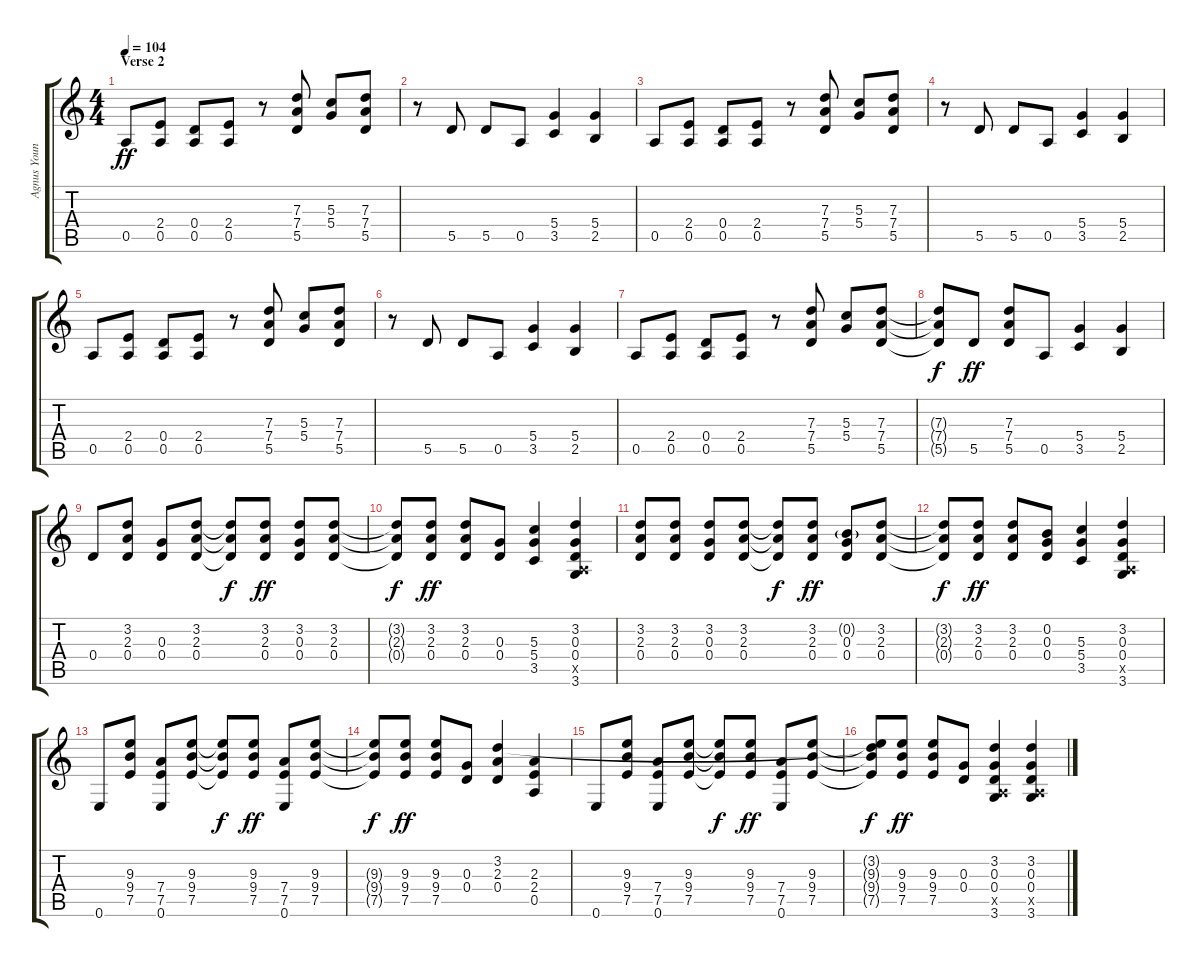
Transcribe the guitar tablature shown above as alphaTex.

\track ("Agnus Young" "Agnus Youn") {instrument overdrivenguitar}
\staff {score tabs}
\tuning (E4 B3 G3 D3 A2 E2) {hide}
\ts (4 4)
\section ("" "Verse 2")
\tempo 104
\clef g2
\ks c
0.5.8{dy ff} (2.4 0.5).8 (0.4 0.5).8 (2.4 0.5).8 r.8 (7.3 7.4 5.5).8 (5.3 5.4).8 (7.3 7.4 5.5).8 |
r.8 5.5.8 5.5.8 0.5.8 (5.4 3.5).4 (5.4 2.5).4 |
0.5.8 (2.4 0.5).8 (0.4 0.5).8 (2.4 0.5).8 r.8 (7.3 7.4 5.5).8 (5.3 5.4).8 (7.3 7.4 5.5).8 |
r.8 5.5.8 5.5.8 0.5.8 (5.4 3.5).4 (5.4 2.5).4 |
0.5.8 (2.4 0.5).8 (0.4 0.5).8 (2.4 0.5).8 r.8 (7.3 7.4 5.5).8 (5.3 5.4).8 (7.3 7.4 5.5).8 |
r.8 5.5.8 5.5.8 0.5.8 (5.4 3.5).4 (5.4 2.5).4 |
0.5.8 (2.4 0.5).8 (0.4 0.5).8 (2.4 0.5).8 r.8 (7.3 7.4 5.5).8 (5.3 5.4).8 (7.3 7.4 5.5).8 |
(7.3{t} 7.4{t} 5.5{t}).8{dy f} 5.5.8{dy ff} (7.3 7.4 5.5).8 0.5.8 (5.4 3.5).4 (5.4 2.5).4 |
0.4.8 (3.2 2.3 0.4).8 (0.3 0.4).8 (3.2 2.3 0.4).8 (3.2{t} 2.3{t} 0.4{t}).8{dy f} (3.2 2.3 0.4).8{dy ff} (3.2 0.3 0.4).8 (3.2 2.3 0.4).8 |
(3.2{t} 2.3{t} 0.4{t}).8{dy f} (3.2 2.3 0.4).8{dy ff} (3.2 2.3 0.4).8 (0.3 0.4).8 (5.3 5.4 3.5).4 (3.2 0.3 0.4 0.5{x} 3.6).4 |
(3.2 2.3 0.4).8 (3.2 2.3 0.4).8 (3.2 0.3 0.4).8 (3.2 2.3 0.4).8 (3.2{t} 2.3{t} 0.4{t}).8{dy f} (3.2 2.3 0.4).8{dy ff} (0.2{g} 0.3 0.4).8 (3.2 2.3 0.4).8 |
(3.2{t} 2.3{t} 0.4{t}).8{dy f} (3.2 2.3 0.4).8{dy ff} (3.2 2.3 0.4).8 (0.2 0.3 0.4).8 (5.3 5.4 3.5).4 (3.2 0.3 0.4 0.5{x} 3.6).4 |
0.6.8 (9.3 9.4 7.5).8 (7.4 7.5 0.6).8 (9.3 9.4 7.5).8 (9.3{t} 9.4{t} 7.5{t}).8{dy f} (9.3 9.4 7.5).8{dy ff} (7.4 7.5 0.6).8 (9.3 9.4 7.5).8 |
(9.3{t} 9.4{t} 7.5{t}).8{dy f} (9.3 9.4 7.5).8{dy ff} (9.3 9.4 7.5).8 (0.3 0.4).8 (3.2 2.3 0.4).4 (2.3 2.4 0.5).4 |
0.6.8 (9.3 9.4 7.5).8 (7.4 7.5 0.6).8 (9.3 9.4 7.5).8 (9.3{t} 9.4{t} 7.5{t}).8{dy f} (9.3 9.4 7.5).8{dy ff} (7.4 7.5 0.6).8 (9.3 9.4 7.5).8 |
(3.2{t} 9.3{t} 9.4{t} 7.5{t}).8{dy f} (9.3 9.4 7.5).8{dy ff} (9.3 9.4 7.5).8 (0.3 0.4).8 (3.2 0.3 0.4 0.5{x} 3.6).4 (3.2 0.3 0.4 0.5{x} 3.6).4
